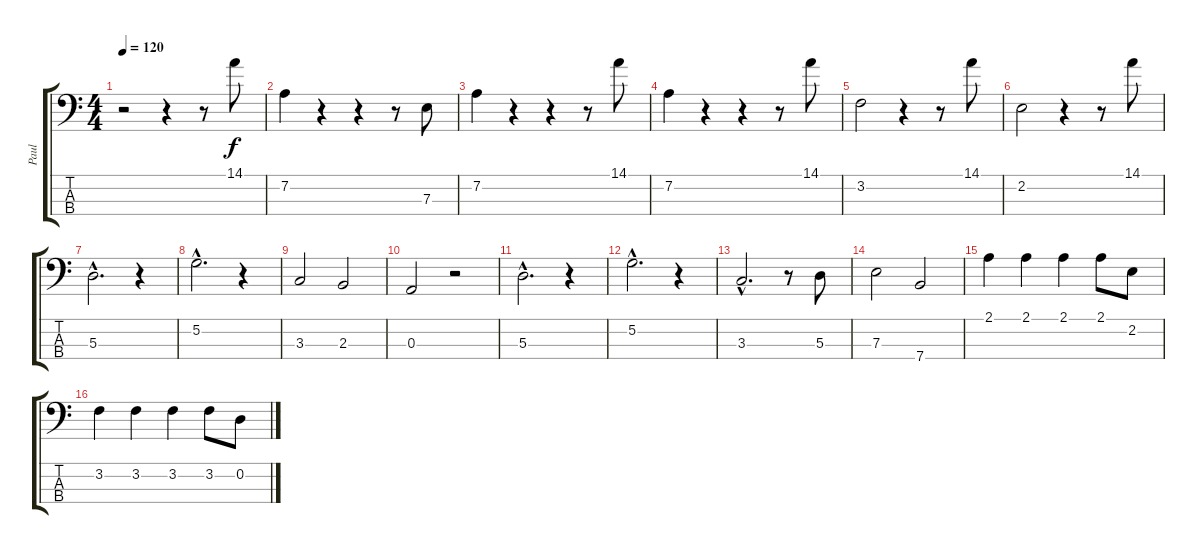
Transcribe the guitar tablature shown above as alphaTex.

\track ("Paul" "Paul") {instrument electricbassfinger}
\staff {score tabs}
\tuning (G2 D2 A1 E1) {hide}
\ts (4 4)
\tempo 120
\clef f4
\ks c
r.2{dy f instrument electricbassfinger} r.4 r.8 14.1.8 |
7.2.4 r.4 r.4 r.8 7.3.8 |
7.2.4 r.4 r.4 r.8 14.1.8 |
7.2.4 r.4 r.4 r.8 14.1.8 |
3.2.2 r.4 r.8 14.1.8 |
2.2.2 r.4 r.8 14.1.8 |
5.3{hac}.2{d} r.4 |
5.2{hac}.2{d} r.4 |
3.3.2 2.3.2 |
0.3.2 r.2 |
5.3{hac}.2{d} r.4 |
5.2{hac}.2{d} r.4 |
3.3{hac}.2{d} r.8 5.3.8 |
7.3.2 7.4.2 |
2.1.4 2.1.4 2.1.4 2.1.8 2.2.8 |
3.2.4 3.2.4 3.2.4 3.2.8 0.2.8
